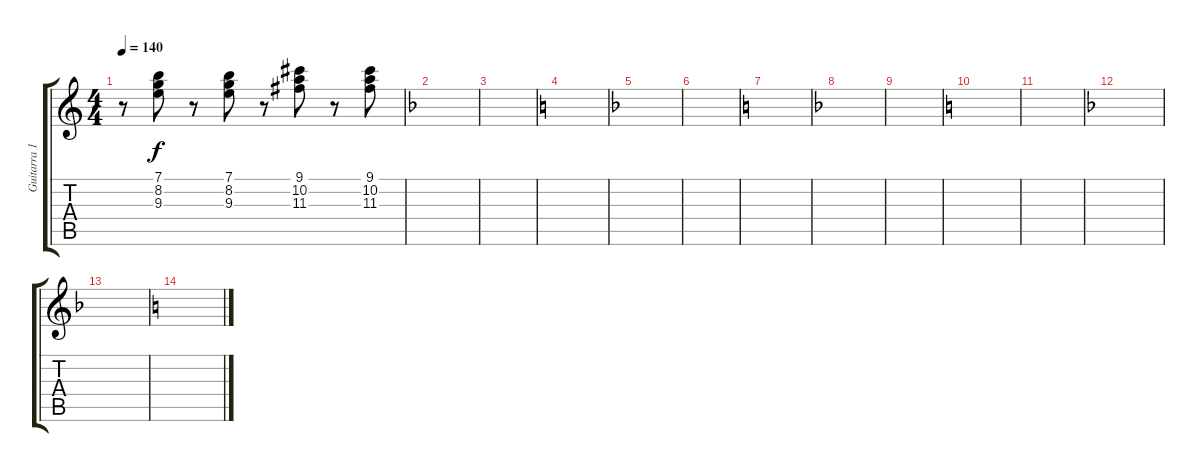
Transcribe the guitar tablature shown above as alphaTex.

\track ("Guitarra 1" "Guitarra 1") {instrument electricguitarmuted}
\staff {score tabs}
\tuning (E4 B3 G3 D3 A2 E2) {hide}
\ts (4 4)
\tempo 140
\clef g2
\ks c
r.8{dy f} (7.1 8.2 9.3).8 r.8 (7.1 8.2 9.3).8 r.8 (9.1 10.2 11.3).8 r.8 (9.1 10.2 11.3).8 |
\ks f
|
|
\ks c
|
\ks f
|
|
\ks c
|
\ks f
|
|
\ks c
|
|
\ks f
|
|
\ks c
